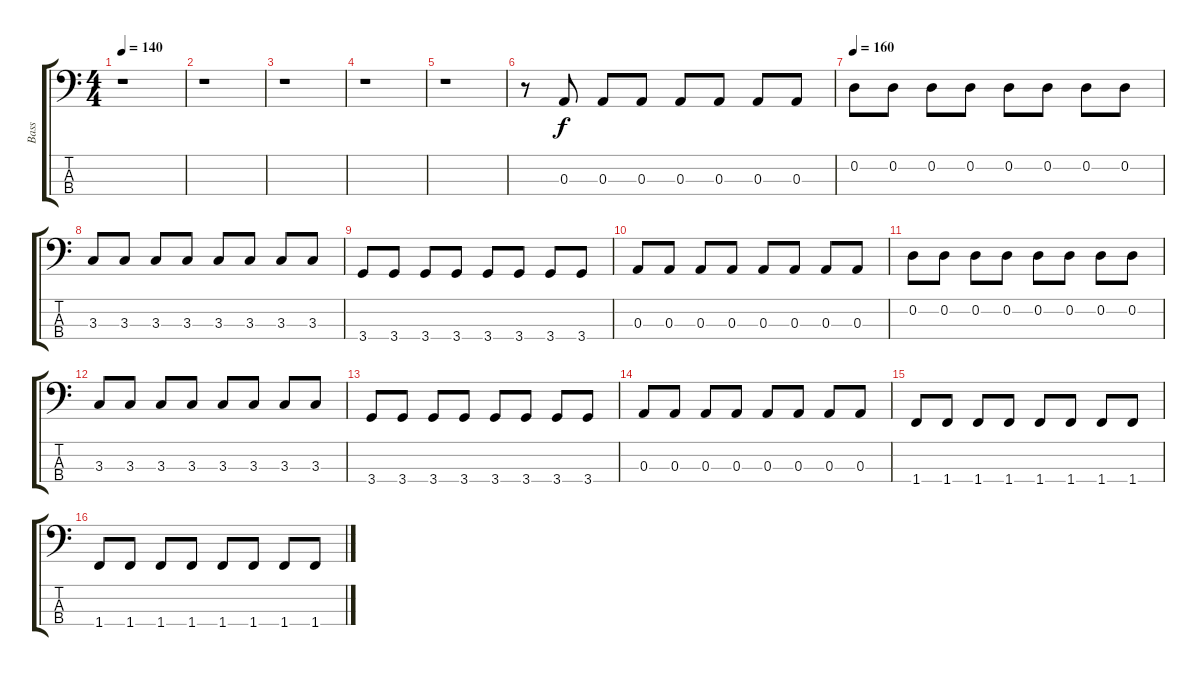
\track ("Bass" "Bass") {instrument fretlessbass}
\staff {score tabs}
\tuning (G2 D2 A1 E1) {hide}
\ts (4 4)
\tempo 140
\clef f4
\ks c
r.1{dy f} |
r.1 |
r.1 |
r.1 |
r.1 |
r.8 0.3.8 0.3.8 0.3.8 0.3.8 0.3.8 0.3.8 0.3.8 |
\tempo 160
0.2.8 0.2.8 0.2.8 0.2.8 0.2.8 0.2.8 0.2.8 0.2.8 |
3.3.8 3.3.8 3.3.8 3.3.8 3.3.8 3.3.8 3.3.8 3.3.8 |
3.4.8 3.4.8 3.4.8 3.4.8 3.4.8 3.4.8 3.4.8 3.4.8 |
0.3.8 0.3.8 0.3.8 0.3.8 0.3.8 0.3.8 0.3.8 0.3.8 |
0.2.8 0.2.8 0.2.8 0.2.8 0.2.8 0.2.8 0.2.8 0.2.8 |
3.3.8 3.3.8 3.3.8 3.3.8 3.3.8 3.3.8 3.3.8 3.3.8 |
3.4.8 3.4.8 3.4.8 3.4.8 3.4.8 3.4.8 3.4.8 3.4.8 |
0.3.8 0.3.8 0.3.8 0.3.8 0.3.8 0.3.8 0.3.8 0.3.8 |
1.4.8 1.4.8 1.4.8 1.4.8 1.4.8 1.4.8 1.4.8 1.4.8 |
1.4.8 1.4.8 1.4.8 1.4.8 1.4.8 1.4.8 1.4.8 1.4.8
